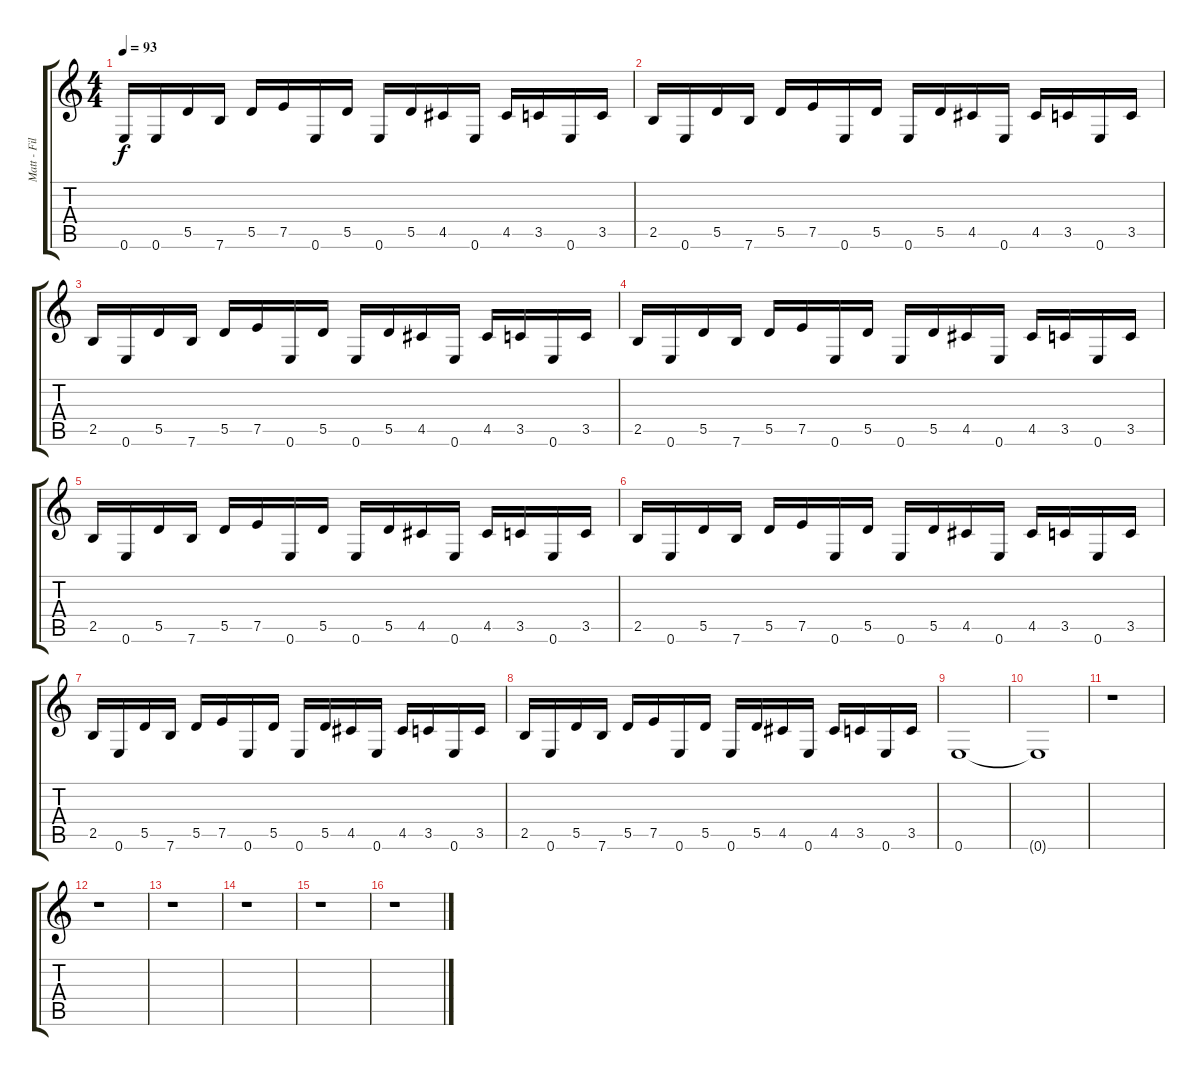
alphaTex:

\track ("Matt - Fills" "Matt - Fil") {instrument distortionguitar}
\staff {score tabs}
\tuning (E4 B3 G3 D3 A2 E2) {hide}
\ts (4 4)
\tempo 93
\clef g2
\ks c
0.6.16{dy f} 0.6.16 5.5.16 7.6.16 5.5.16 7.5.16 0.6.16 5.5.16 0.6.16 5.5.16 4.5.16 0.6.16 4.5.16 3.5.16 0.6.16 3.5.16 |
2.5.16 0.6.16 5.5.16 7.6.16 5.5.16 7.5.16 0.6.16 5.5.16 0.6.16 5.5.16 4.5.16 0.6.16 4.5.16 3.5.16 0.6.16 3.5.16 |
2.5.16 0.6.16 5.5.16 7.6.16 5.5.16 7.5.16 0.6.16 5.5.16 0.6.16 5.5.16 4.5.16 0.6.16 4.5.16 3.5.16 0.6.16 3.5.16 |
2.5.16 0.6.16 5.5.16 7.6.16 5.5.16 7.5.16 0.6.16 5.5.16 0.6.16 5.5.16 4.5.16 0.6.16 4.5.16 3.5.16 0.6.16 3.5.16 |
2.5.16 0.6.16 5.5.16 7.6.16 5.5.16 7.5.16 0.6.16 5.5.16 0.6.16 5.5.16 4.5.16 0.6.16 4.5.16 3.5.16 0.6.16 3.5.16 |
2.5.16 0.6.16 5.5.16 7.6.16 5.5.16 7.5.16 0.6.16 5.5.16 0.6.16 5.5.16 4.5.16 0.6.16 4.5.16 3.5.16 0.6.16 3.5.16 |
2.5.16 0.6.16 5.5.16 7.6.16 5.5.16 7.5.16 0.6.16 5.5.16 0.6.16 5.5.16 4.5.16 0.6.16 4.5.16 3.5.16 0.6.16 3.5.16 |
2.5.16 0.6.16 5.5.16 7.6.16 5.5.16 7.5.16 0.6.16 5.5.16 0.6.16 5.5.16 4.5.16 0.6.16 4.5.16 3.5.16 0.6.16 3.5.16 |
0.6.1 |
0.6{t}.1 |
r.1 |
r.1 |
r.1 |
r.1 |
r.1 |
r.1
